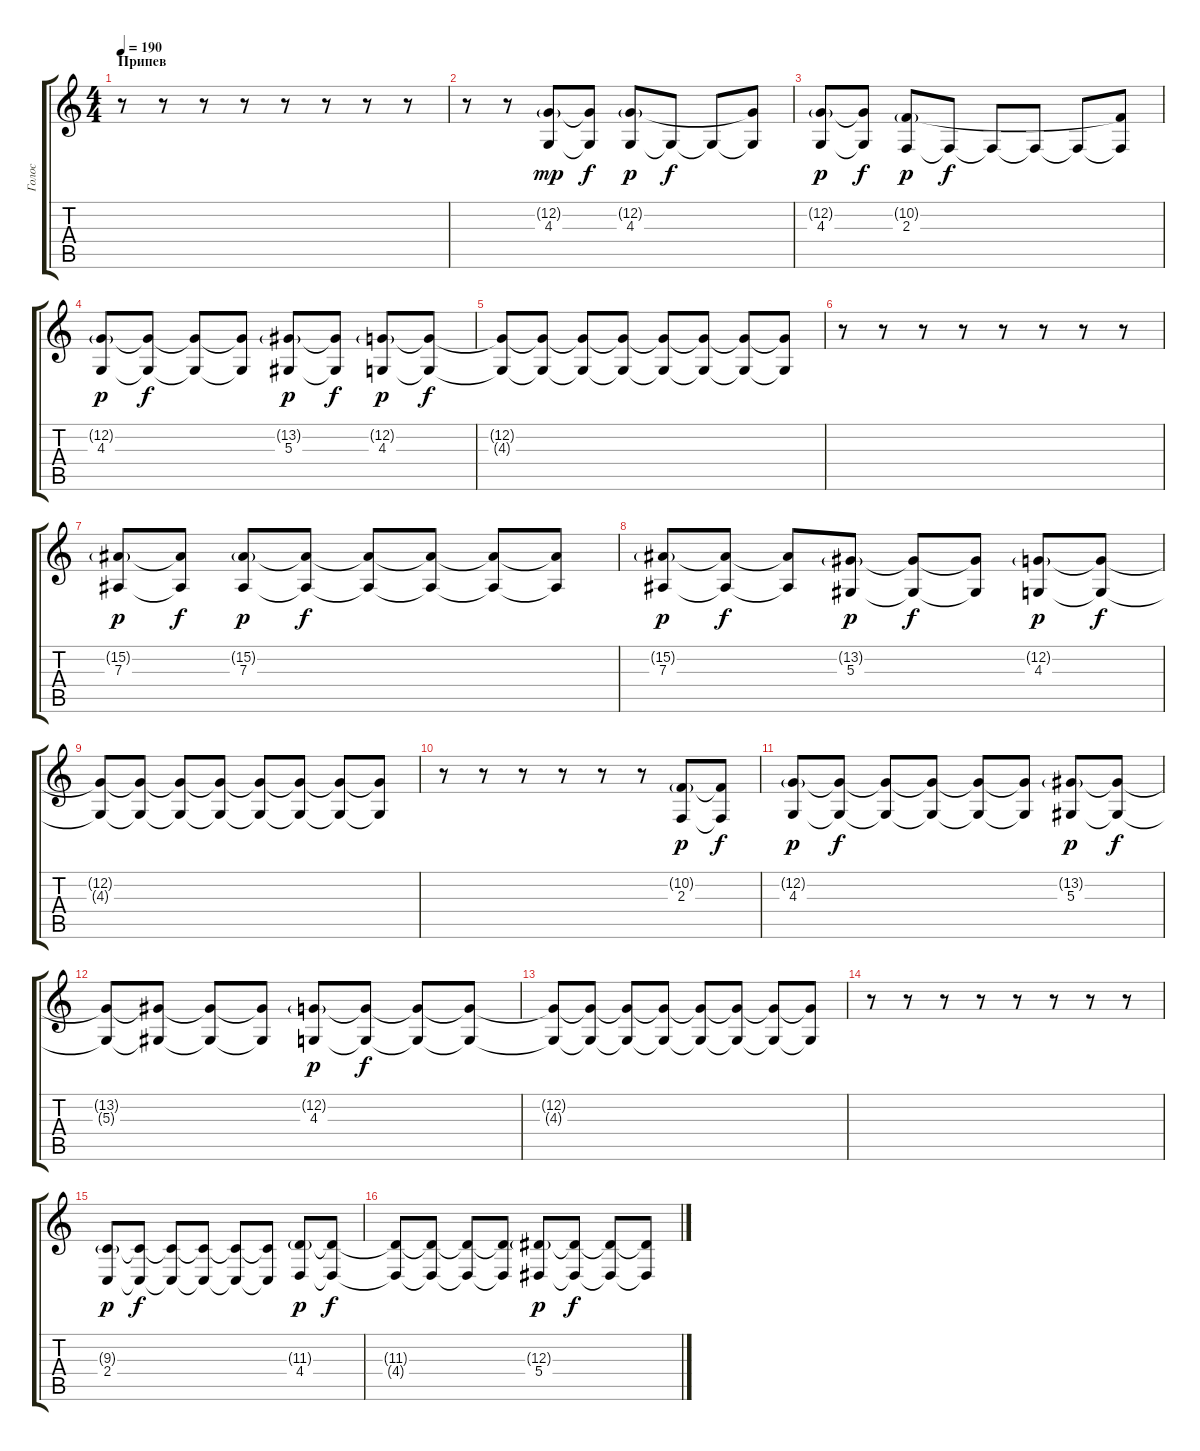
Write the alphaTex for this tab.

\track ("Голос" "Голос") {instrument baritonesax}
\staff {score tabs}
\tuning (C4 G3 Eb3 Bb2 F2 C2) {hide}
\ts (4 4)
\section ("" "Припев")
\tempo 190
\clef g2
\ks c
r.8{dy f} r.8 r.8 r.8 r.8 r.8 r.8 r.8 |
r.8 r.8 (12.2{g} 4.3).8{dy mp} (12.2{t} 4.3{t}).8{dy f} (12.2{g} 4.3).8{dy p} 4.3{t}.8{dy f} 4.3{t}.8 (12.2{t} 4.3{t}).8 |
(12.2{g} 4.3).8{dy p} (12.2{t} 4.3{t}).8{dy f} (10.2{g} 2.3).8{dy p} 2.3{t}.8{dy f} 2.3{t}.8 2.3{t}.8 2.3{t}.8 (10.2{t} 2.3{t}).8 |
(12.2{g} 4.3).8{dy p} (12.2{t} 4.3{t}).8{dy f} (12.2{t} 4.3{t}).8 (12.2{t} 4.3{t}).8 (13.2{g} 5.3).8{dy p} (13.2{t} 5.3{t}).8{dy f} (12.2{g} 4.3).8{dy p} (12.2{t} 4.3{t}).8{dy f} |
(12.2{t} 4.3{t}).8 (12.2{t} 4.3{t}).8 (12.2{t} 4.3{t}).8 (12.2{t} 4.3{t}).8 (12.2{t} 4.3{t}).8 (12.2{t} 4.3{t}).8 (12.2{t} 4.3{t}).8 (12.2{t} 4.3{t}).8 |
r.8 r.8 r.8 r.8 r.8 r.8 r.8 r.8 |
(15.2{g} 7.3).8{dy p} (15.2{t} 7.3{t}).8{dy f} (15.2{g} 7.3).8{dy p} (15.2{t} 7.3{t}).8{dy f} (15.2{t} 7.3{t}).8 (15.2{t} 7.3{t}).8 (15.2{t} 7.3{t}).8 (15.2{t} 7.3{t}).8 |
(15.2{g} 7.3).8{dy p} (15.2{t} 7.3{t}).8{dy f} (15.2{t} 7.3{t}).8 (13.2{g} 5.3).8{dy p} (13.2{t} 5.3{t}).8{dy f} (13.2{t} 5.3{t}).8 (12.2{g} 4.3).8{dy p} (12.2{t} 4.3{t}).8{dy f} |
(12.2{t} 4.3{t}).8 (12.2{t} 4.3{t}).8 (12.2{t} 4.3{t}).8 (12.2{t} 4.3{t}).8 (12.2{t} 4.3{t}).8 (12.2{t} 4.3{t}).8 (12.2{t} 4.3{t}).8 (12.2{t} 4.3{t}).8 |
r.8 r.8 r.8 r.8 r.8 r.8 (10.2{g} 2.3).8{dy p} (10.2{t} 2.3{t}).8{dy f} |
(12.2{g} 4.3).8{dy p} (12.2{t} 4.3{t}).8{dy f} (12.2{t} 4.3{t}).8 (12.2{t} 4.3{t}).8 (12.2{t} 4.3{t}).8 (12.2{t} 4.3{t}).8 (13.2{g} 5.3).8{dy p} (13.2{t} 5.3{t}).8{dy f} |
(13.2{t} 5.3{t}).8 (13.2{t} 5.3{t}).8 (13.2{t} 5.3{t}).8 (13.2{t} 5.3{t}).8 (12.2{g} 4.3).8{dy p} (12.2{t} 4.3{t}).8{dy f} (12.2{t} 4.3{t}).8 (12.2{t} 4.3{t}).8 |
(12.2{t} 4.3{t}).8 (12.2{t} 4.3{t}).8 (12.2{t} 4.3{t}).8 (12.2{t} 4.3{t}).8 (12.2{t} 4.3{t}).8 (12.2{t} 4.3{t}).8 (12.2{t} 4.3{t}).8 (12.2{t} 4.3{t}).8 |
r.8 r.8 r.8 r.8 r.8 r.8 r.8 r.8 |
(9.3{g} 2.4).8{dy p} (9.3{t} 2.4{t}).8{dy f} (9.3{t} 2.4{t}).8 (9.3{t} 2.4{t}).8 (9.3{t} 2.4{t}).8 (9.3{t} 2.4{t}).8 (11.3{g} 4.4).8{dy p} (11.3{t} 4.4{t}).8{dy f} |
(11.3{t} 4.4{t}).8 (11.3{t} 4.4{t}).8 (11.3{t} 4.4{t}).8 (11.3{t} 4.4{t}).8 (12.3{g} 5.4).8{dy p} (12.3{t} 5.4{t}).8{dy f} (12.3{t} 5.4{t}).8 (12.3{t} 5.4{t}).8
